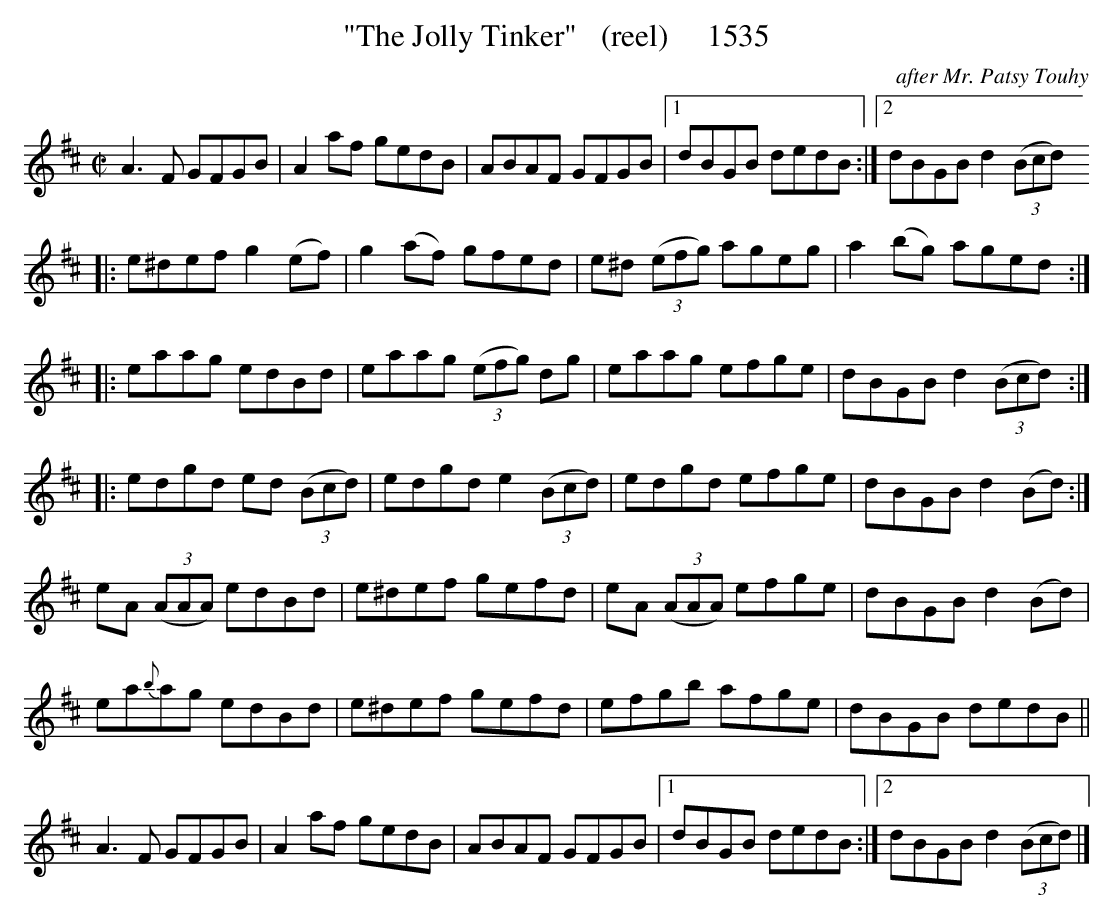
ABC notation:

X:1
T:"The Jolly Tinker"   (reel)     1535
C:after Mr. Patsy Touhy
BRENNAN July 2003 (HTTP://WWW.SOSYOURMOM.COM)
M:C|
L:1/8
K:D
A3F GFGB|A2af gedB|ABAF GFGB|[1dBGB dedB:|[2dBGB d2 (3(Bcd)
|:e^def g2(ef)|g2(af) gfed|e^d  (3(efg) ageg|a2(bg) aged:|
|:eaag edBd|eaag  (3(efg) dg|eaag efge|dBGB d2 (3(Bcd):|
|:edgd ed  (3(Bcd)|edgd e2 (3(Bcd)|edgd efge|dBGB d2(Bd):|
eA  (3(AAA) edBd|e^def gefd|eA  (3(AAA) efge|dBGB d2(Bd)|
ea{b}ag edBd|e^def gefd|efgb afge|dBGB dedB||
A3F GFGB|A2af gedB|ABAF GFGB|[1dBGB dedB:|[2dBGB d2 (3(Bcd)|]
